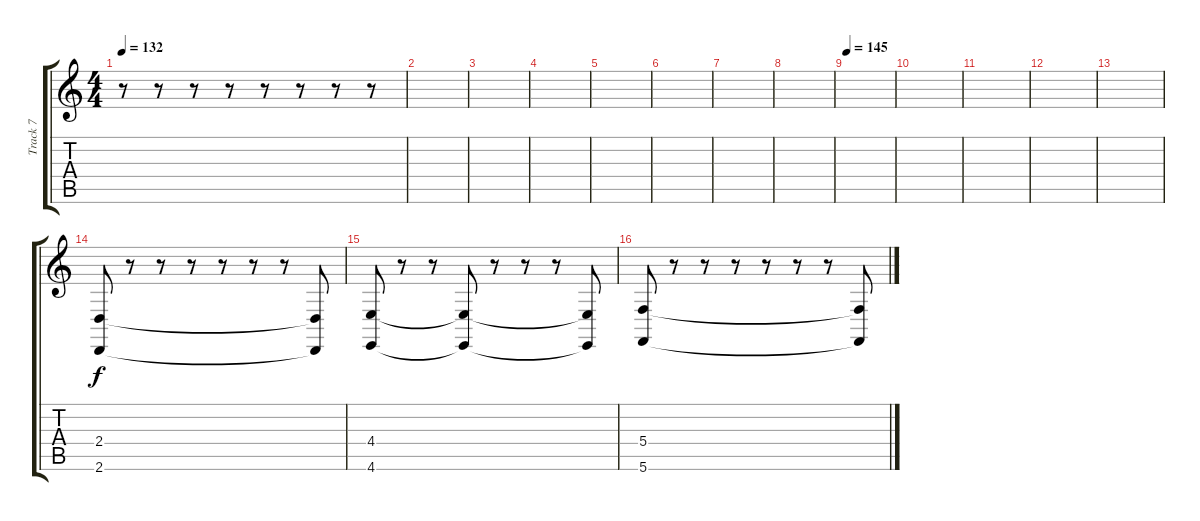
\track ("Track 7" "Track 7") {instrument stringensemble1}
\staff {score tabs}
\tuning (D4 A3 F3 C3 G2 C2) {hide}
\ts (4 4)
\tempo 132
\clef g2
\ks c
r.8{dy f} r.8 r.8 r.8 r.8 r.8 r.8 r.8 |
|
|
|
|
|
|
|
\tempo 145
|
|
|
|
|
(2.4 2.6).8 r.8 r.8 r.8 r.8 r.8 r.8 (2.4{t} 2.6{t}).8 |
(4.4 4.6).8 r.8 r.8 (4.4{t} 4.6{t}).8 r.8 r.8 r.8 (4.4{t} 4.6{t}).8 |
(5.4 5.6).8 r.8 r.8 r.8 r.8 r.8 r.8 (5.4{t} 5.6{t}).8
